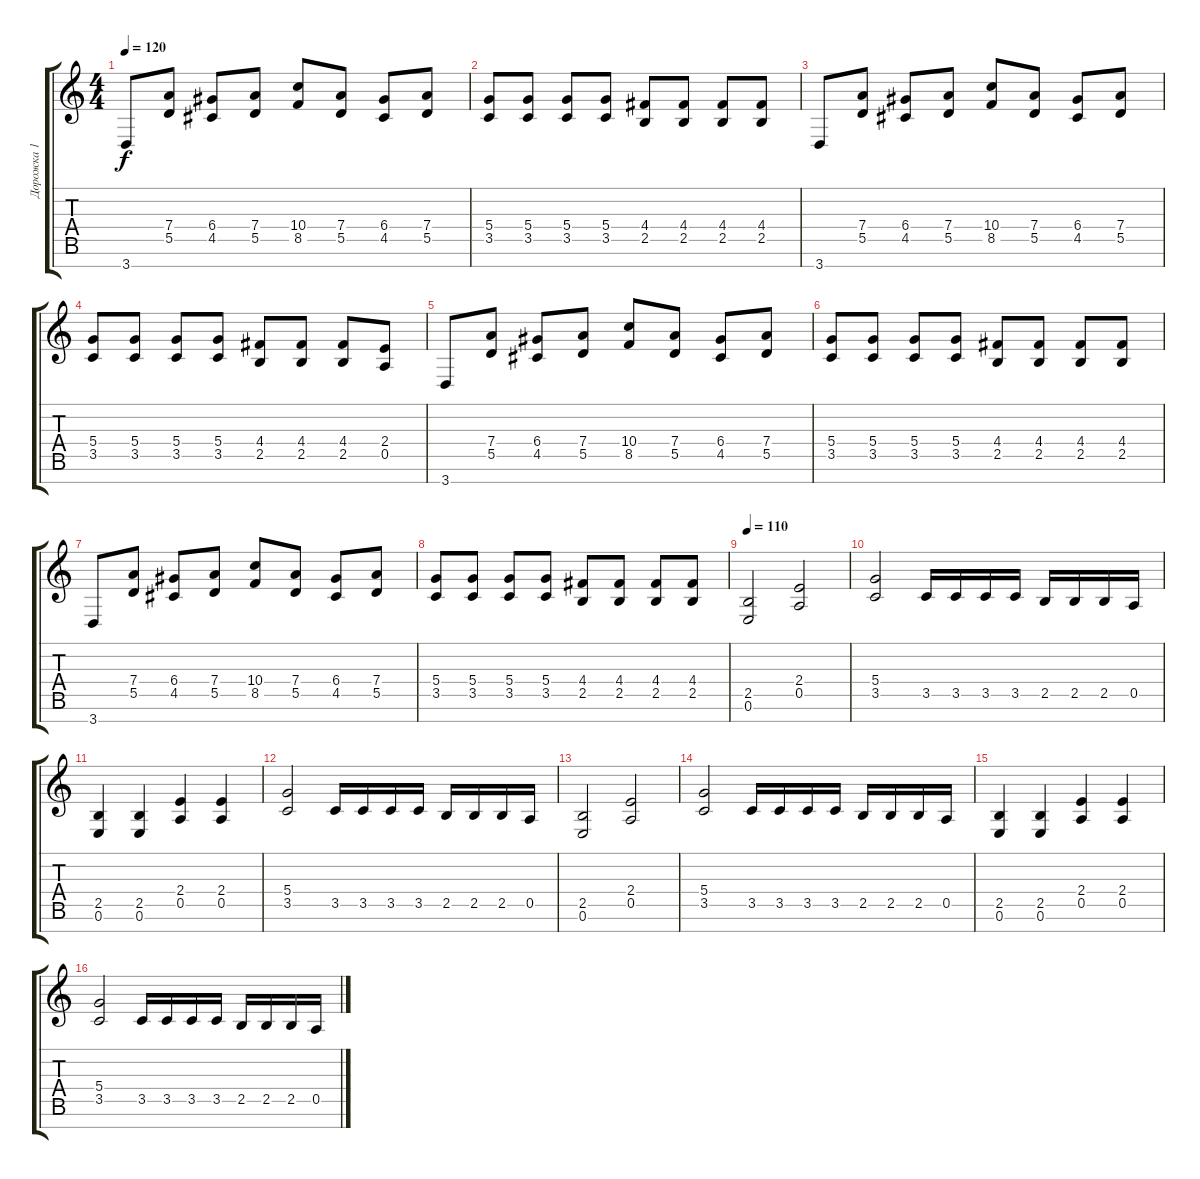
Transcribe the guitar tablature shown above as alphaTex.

\track ("Дорожка 1" "Дорожка 1") {instrument distortionguitar}
\staff {score tabs}
\tuning (E4 B3 G3 D3 A2 E2 B1) {hide}
\ts (4 4)
\tempo 120
\clef g2
\ks c
3.7.8{dy f} (7.4 5.5).8 (6.4 4.5).8 (7.4 5.5).8 (10.4 8.5).8 (7.4 5.5).8 (6.4 4.5).8 (7.4 5.5).8 |
(5.4 3.5).8 (5.4 3.5).8 (5.4 3.5).8 (5.4 3.5).8 (4.4 2.5).8 (4.4 2.5).8 (4.4 2.5).8 (4.4 2.5).8 |
3.7.8 (7.4 5.5).8 (6.4 4.5).8 (7.4 5.5).8 (10.4 8.5).8 (7.4 5.5).8 (6.4 4.5).8 (7.4 5.5).8 |
(5.4 3.5).8 (5.4 3.5).8 (5.4 3.5).8 (5.4 3.5).8 (4.4 2.5).8 (4.4 2.5).8 (4.4 2.5).8 (2.4 0.5).8 |
3.7.8 (7.4 5.5).8 (6.4 4.5).8 (7.4 5.5).8 (10.4 8.5).8 (7.4 5.5).8 (6.4 4.5).8 (7.4 5.5).8 |
(5.4 3.5).8 (5.4 3.5).8 (5.4 3.5).8 (5.4 3.5).8 (4.4 2.5).8 (4.4 2.5).8 (4.4 2.5).8 (4.4 2.5).8 |
3.7.8 (7.4 5.5).8 (6.4 4.5).8 (7.4 5.5).8 (10.4 8.5).8 (7.4 5.5).8 (6.4 4.5).8 (7.4 5.5).8 |
(5.4 3.5).8 (5.4 3.5).8 (5.4 3.5).8 (5.4 3.5).8 (4.4 2.5).8 (4.4 2.5).8 (4.4 2.5).8 (4.4 2.5).8 |
\tempo 110
(2.5 0.6).2 (2.4 0.5).2 |
(5.4 3.5).2 3.5.16 3.5.16 3.5.16 3.5.16 2.5.16 2.5.16 2.5.16 0.5.16 |
(2.5 0.6).4 (2.5 0.6).4 (2.4 0.5).4 (2.4 0.5).4 |
(5.4 3.5).2 3.5.16 3.5.16 3.5.16 3.5.16 2.5.16 2.5.16 2.5.16 0.5.16 |
(2.5 0.6).2 (2.4 0.5).2 |
(5.4 3.5).2 3.5.16 3.5.16 3.5.16 3.5.16 2.5.16 2.5.16 2.5.16 0.5.16 |
(2.5 0.6).4 (2.5 0.6).4 (2.4 0.5).4 (2.4 0.5).4 |
(5.4 3.5).2 3.5.16 3.5.16 3.5.16 3.5.16 2.5.16 2.5.16 2.5.16 0.5.16
